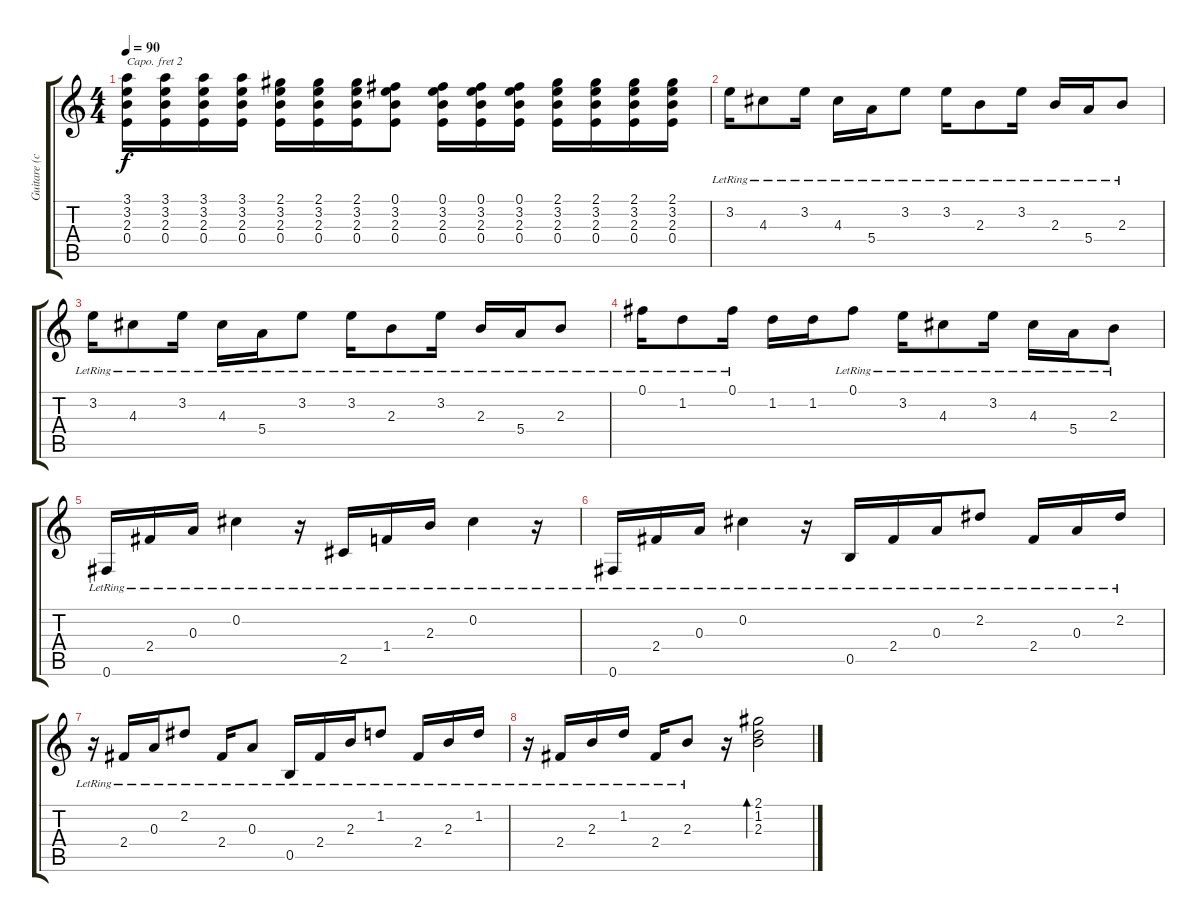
\track ("Guitare (capo 2)" "Guitare (c") {instrument acousticguitarsteel}
\staff {score tabs}
\capo 2
\tuning (E4 B3 G3 D3 A2 E2) {hide}
\ts (4 4)
\tempo 90
\clef g2
\ks c
(3.1 3.2 2.3 0.4).16{dy f} (3.1 3.2 2.3 0.4).16 (3.1 3.2 2.3 0.4).16 (3.1 3.2 2.3 0.4).16 (2.1 3.2 2.3 0.4).16 (2.1 3.2 2.3 0.4).16 (2.1 3.2 2.3 0.4).16 (0.1 3.2 2.3 0.4).8 (0.1 3.2 2.3 0.4).16 (0.1 3.2 2.3 0.4).16 (0.1 3.2 2.3 0.4).16 (2.1 3.2 2.3 0.4).16 (2.1 3.2 2.3 0.4).16 (2.1 3.2 2.3 0.4).16 (2.1 3.2 2.3 0.4).16 |
3.2{lr}.16 4.3{lr}.8 3.2{lr}.16 4.3{lr}.16 5.4{lr}.16 3.2{lr}.8 3.2{lr}.16 2.3{lr}.8 3.2{lr}.16 2.3{lr}.16 5.4{lr}.16 2.3{lr}.8 |
3.2{lr}.16 4.3{lr}.8 3.2{lr}.16 4.3{lr}.16 5.4{lr}.16 3.2{lr}.8 3.2{lr}.16 2.3{lr}.8 3.2{lr}.16 2.3{lr}.16 5.4{lr}.16 2.3{lr}.8 |
0.1{lr}.16 1.2{lr}.8 0.1{lr}.16 1.2.16 1.2.16 0.1{lr}.8 3.2{lr}.16 4.3{lr}.8 3.2{lr}.16 4.3{lr}.16 5.4{lr}.16 2.3{lr}.8 |
0.6{lr}.16 2.4{lr}.16 0.3{lr}.16 0.2{lr}.4 r.16 2.5{lr}.16 1.4{lr}.16 2.3{lr}.16 0.2{lr}.4 r.16 |
0.6{lr}.16 2.4{lr}.16 0.3{lr}.16 0.2{lr}.4 r.16 0.5{lr}.16 2.4{lr}.16 0.3{lr}.16 2.2{lr}.8 2.4{lr}.16 0.3{lr}.16 2.2{lr}.16 |
r.16 2.4{lr}.16 0.3{lr}.16 2.2{lr}.8 2.4{lr}.16 0.3{lr}.8 0.5{lr}.16 2.4{lr}.16 2.3{lr}.16 1.2{lr}.8 2.4{lr}.16 2.3{lr}.16 1.2{lr}.16 |
r.16 2.4{lr}.16 2.3{lr}.16 1.2{lr}.16 2.4{lr}.16 2.3{lr}.8 r.16 (2.1 1.2 2.3).2{bd 60}
